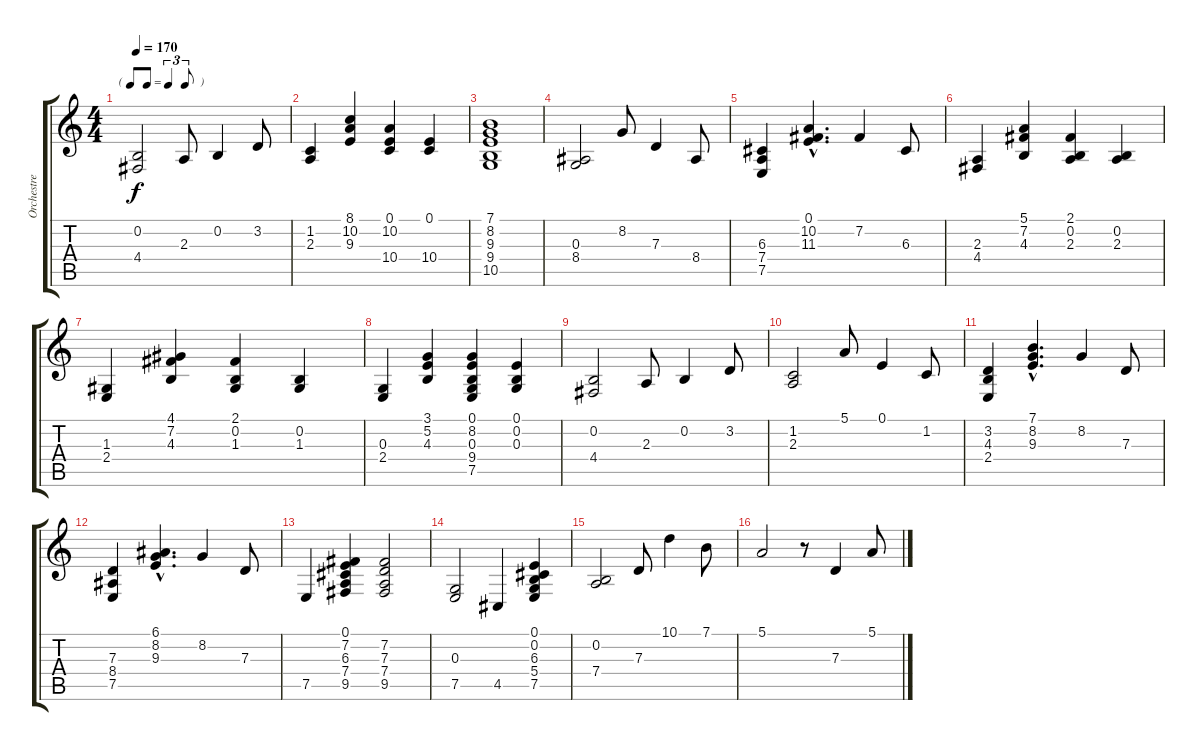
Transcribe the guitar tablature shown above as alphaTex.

\track ("Orchestre" "Orchestre") {instrument clarinet}
\staff {score tabs}
\tuning (E4 B3 G3 D3 A2 E2) {hide}
\ts (4 4)
\tf triplet8th
\tempo 170
\clef g2
\ks c
(0.2 4.4).2{dy f} 2.3.8 0.2.4 3.2.8 |
(1.2 2.3).4 (8.1 10.2 9.3).4 (0.1 10.2 10.4).4 (0.1 10.4).4 |
(7.1 8.2 9.3 9.4 10.5).1 |
(0.3 8.4).2 8.2.8 7.3.4 8.4.8 |
(6.3 7.4 7.5).4 (0.1{hac} 10.2{hac} 11.3{hac}).4{d} 7.2.4 6.3.8 |
(2.3 4.4).4 (5.1 7.2 4.3).4 (2.1 0.2 2.3).4 (0.2 2.3).4 |
(1.3 2.4).4 (4.1 7.2 4.3).4 (2.1 0.2 1.3).4 (0.2 1.3).4 |
(0.3 2.4).4 (3.1 5.2 4.3).4 (0.1 8.2 0.3 9.4 7.5).4 (0.1 0.2 0.3).4 |
(0.2 4.4).2 2.3.8 0.2.4 3.2.8 |
(1.2 2.3).2 5.1.8 0.1.4 1.2.8 |
(3.2 4.3 2.4).4 (7.1{hac} 8.2{hac} 9.3{hac}).4{d} 8.2.4 7.3.8 |
(7.3 8.4 7.5).4 (6.1{hac} 8.2{hac} 9.3{hac}).4{d} 8.2.4 7.3.8 |
7.5.4 (0.1 7.2 6.3 7.4 9.5).4 (7.2 7.3 7.4 9.5).2 |
(0.3 7.5).2 4.5.4 (0.1 0.2 6.3 5.4 7.5).4 |
(0.2 7.4).2 7.3.8 10.1.4 7.1.8 |
5.1.2 r.8 7.3.4 5.1.8
